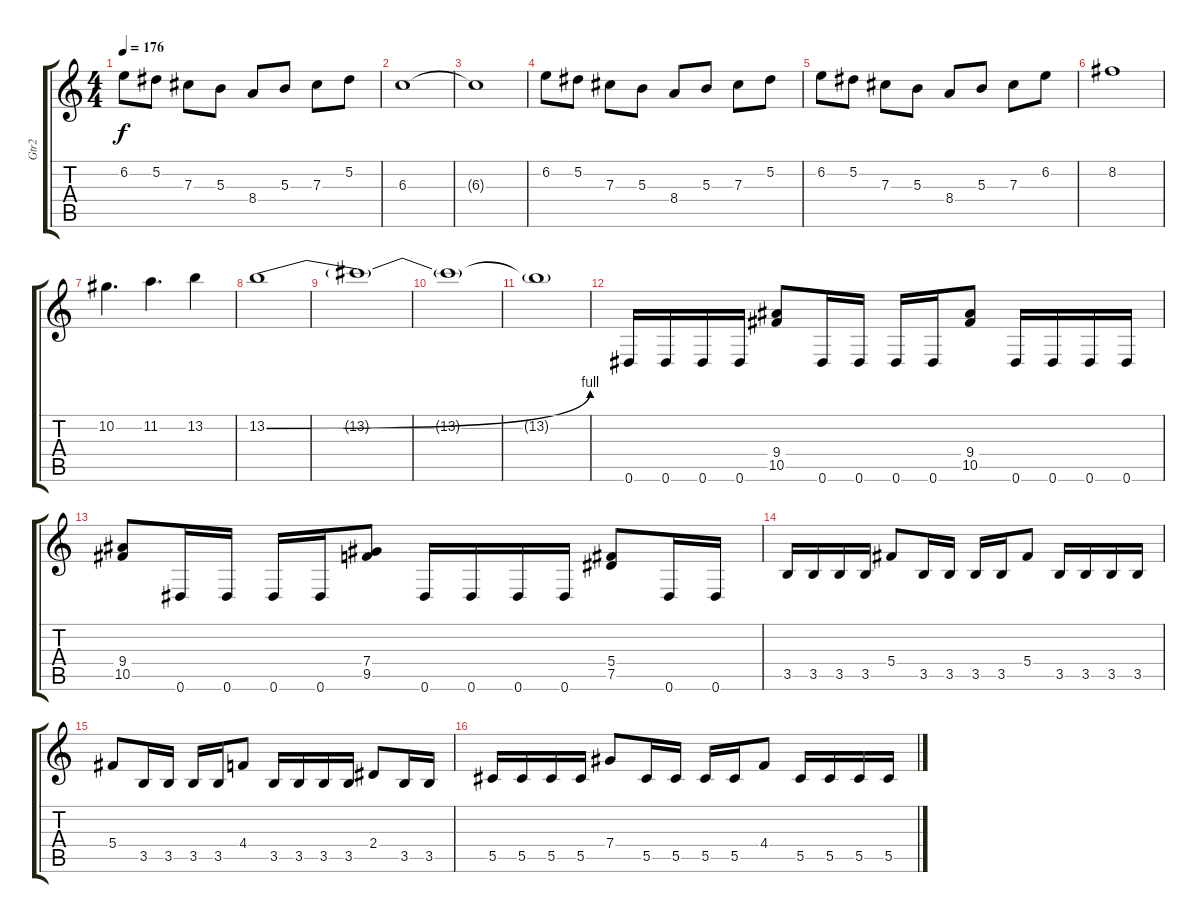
\track ("Gtr2" "Gtr2") {instrument overdrivenguitar}
\staff {score tabs}
\tuning (Eb4 Bb3 Gb3 Db3 Ab2 Eb2) {hide}
\ts (4 4)
\tempo 176
\clef g2
\ks c
6.2.8{dy f} 5.2.8 7.3.8 5.3.8 8.4.8 5.3.8 7.3.8 5.2.8 |
6.3.1 |
6.3{t}.1 |
6.2.8 5.2.8 7.3.8 5.3.8 8.4.8 5.3.8 7.3.8 5.2.8 |
6.2.8 5.2.8 7.3.8 5.3.8 8.4.8 5.3.8 7.3.8 6.2.8 |
8.2.1 |
10.2.4{d} 11.2.4{d} 13.2.4 |
13.2{be (bend 0 0 60 4)}.1 |
13.2{t}.1 |
13.2{t}.1 |
13.2{t}.1 |
0.6.16{volume 14} 0.6.16 0.6.16 0.6.16 (9.4 10.5).8 0.6.16 0.6.16 0.6.16 0.6.16 (9.4 10.5).8 0.6.16 0.6.16 0.6.16 0.6.16 |
(9.4 10.5).8 0.6.16 0.6.16 0.6.16 0.6.16 (7.4 9.5).8 0.6.16 0.6.16 0.6.16 0.6.16 (5.4 7.5).8 0.6.16 0.6.16 |
3.5.16 3.5.16 3.5.16 3.5.16 5.4.8 3.5.16 3.5.16 3.5.16 3.5.16 5.4.8 3.5.16 3.5.16 3.5.16 3.5.16 |
5.4.8 3.5.16 3.5.16 3.5.16 3.5.16 4.4.8 3.5.16 3.5.16 3.5.16 3.5.16 2.4.8 3.5.16 3.5.16 |
5.5.16 5.5.16 5.5.16 5.5.16 7.4.8 5.5.16 5.5.16 5.5.16 5.5.16 4.4.8 5.5.16 5.5.16 5.5.16 5.5.16
